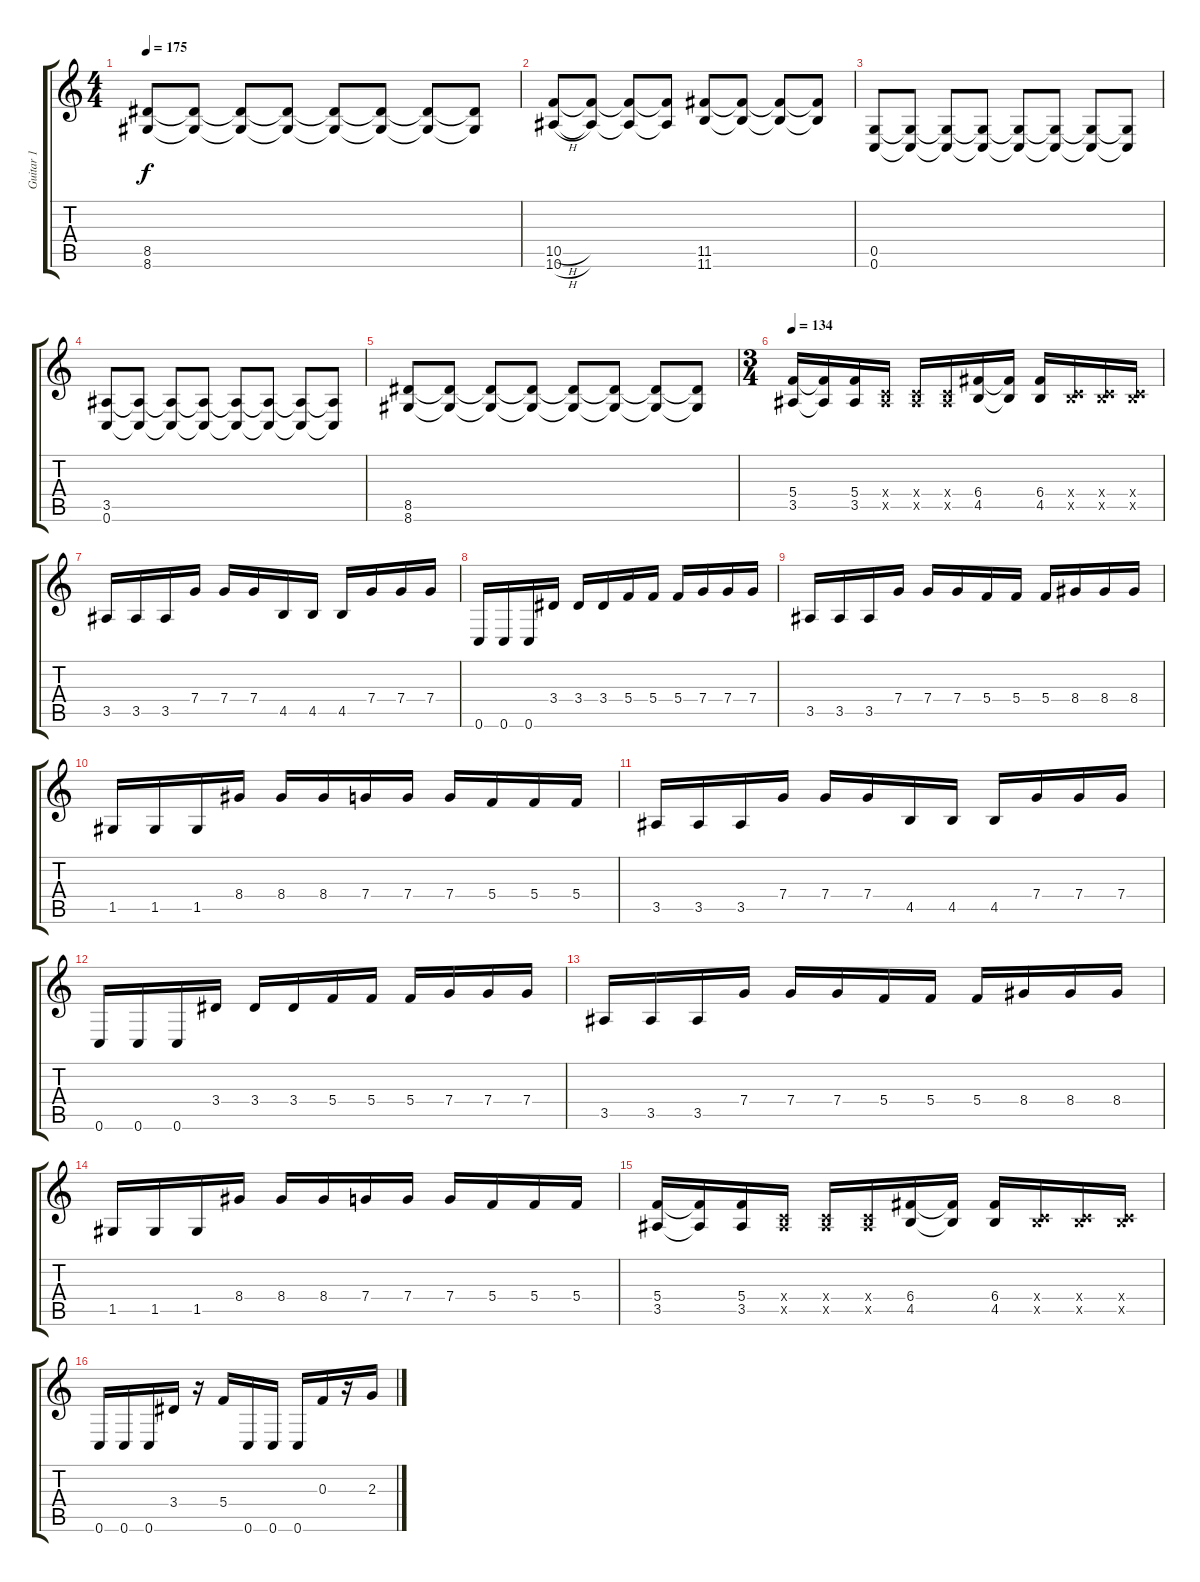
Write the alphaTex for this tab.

\track ("Guitar 1" "Guitar 1") {instrument distortionguitar}
\staff {score tabs}
\tuning (D4 A3 F3 C3 G2 C2) {hide}
\ts (4 4)
\tempo 175
\clef g2
\ks c
(8.5 8.6).8{dy f} (8.5{t} 8.6{t}).8 (8.5{t} 8.6{t}).8 (8.5{t} 8.6{t}).8 (8.5{t} 8.6{t}).8 (8.5{t} 8.6{t}).8 (8.5{t} 8.6{t}).8 (8.5{t} 8.6{t}).8 |
(10.5{h} 10.6{h}).8 (10.5{t} 10.6{t}).8 (10.5{t} 10.6{t}).8 (10.5{t} 10.6{t}).8 (11.5 11.6).8 (11.5{t} 11.6{t}).8 (11.5{t} 11.6{t}).8 (11.5{t} 11.6{t}).8 |
(0.5 0.6).8 (0.5{t} 0.6{t}).8 (0.5{t} 0.6{t}).8 (0.5{t} 0.6{t}).8 (0.5{t} 0.6{t}).8 (0.5{t} 0.6{t}).8 (0.5{t} 0.6{t}).8 (0.5{t} 0.6{t}).8 |
(3.5 0.6).8 (3.5{t} 0.6{t}).8 (3.5{t} 0.6{t}).8 (3.5{t} 0.6{t}).8 (3.5{t} 0.6{t}).8 (3.5{t} 0.6{t}).8 (3.5{t} 0.6{t}).8 (3.5{t} 0.6{t}).8 |
(8.5 8.6).8 (8.5{t} 8.6{t}).8 (8.5{t} 8.6{t}).8 (8.5{t} 8.6{t}).8 (8.5{t} 8.6{t}).8 (8.5{t} 8.6{t}).8 (8.5{t} 8.6{t}).8 (8.5{t} 8.6{t}).8 |
\ts (3 4)
\tempo 134
(5.4 3.5).16 (5.4{t} 3.5{t}).16 (5.4 3.5).16 (0.4{x} 3.5{x}).16 (0.4{x} 3.5{x}).16 (0.4{x} 3.5{x}).16 (6.4 4.5).16 (6.4{t} 4.5{t}).16 (6.4 4.5).16 (0.4{x} 4.5{x}).16 (0.4{x} 4.5{x}).16 (0.4{x} 4.5{x}).16 |
3.5.16 3.5.16 3.5.16 7.4.16 7.4.16 7.4.16 4.5.16 4.5.16 4.5.16 7.4.16 7.4.16 7.4.16 |
0.6.16 0.6.16 0.6.16 3.4.16 3.4.16 3.4.16 5.4.16 5.4.16 5.4.16 7.4.16 7.4.16 7.4.16 |
3.5.16 3.5.16 3.5.16 7.4.16 7.4.16 7.4.16 5.4.16 5.4.16 5.4.16 8.4.16 8.4.16 8.4.16 |
1.5.16 1.5.16 1.5.16 8.4.16 8.4.16 8.4.16 7.4.16 7.4.16 7.4.16 5.4.16 5.4.16 5.4.16 |
3.5.16 3.5.16 3.5.16 7.4.16 7.4.16 7.4.16 4.5.16 4.5.16 4.5.16 7.4.16 7.4.16 7.4.16 |
0.6.16 0.6.16 0.6.16 3.4.16 3.4.16 3.4.16 5.4.16 5.4.16 5.4.16 7.4.16 7.4.16 7.4.16 |
3.5.16 3.5.16 3.5.16 7.4.16 7.4.16 7.4.16 5.4.16 5.4.16 5.4.16 8.4.16 8.4.16 8.4.16 |
1.5.16 1.5.16 1.5.16 8.4.16 8.4.16 8.4.16 7.4.16 7.4.16 7.4.16 5.4.16 5.4.16 5.4.16 |
(5.4 3.5).16 (5.4{t} 3.5{t}).16 (5.4 3.5).16 (0.4{x} 3.5{x}).16 (0.4{x} 3.5{x}).16 (0.4{x} 3.5{x}).16 (6.4 4.5).16 (6.4{t} 4.5{t}).16 (6.4 4.5).16 (0.4{x} 4.5{x}).16 (0.4{x} 4.5{x}).16 (0.4{x} 4.5{x}).16 |
0.6.16 0.6.16 0.6.16 3.4.16 r.16 5.4.16 0.6.16 0.6.16 0.6.16 0.3.16 r.16 2.3.16
